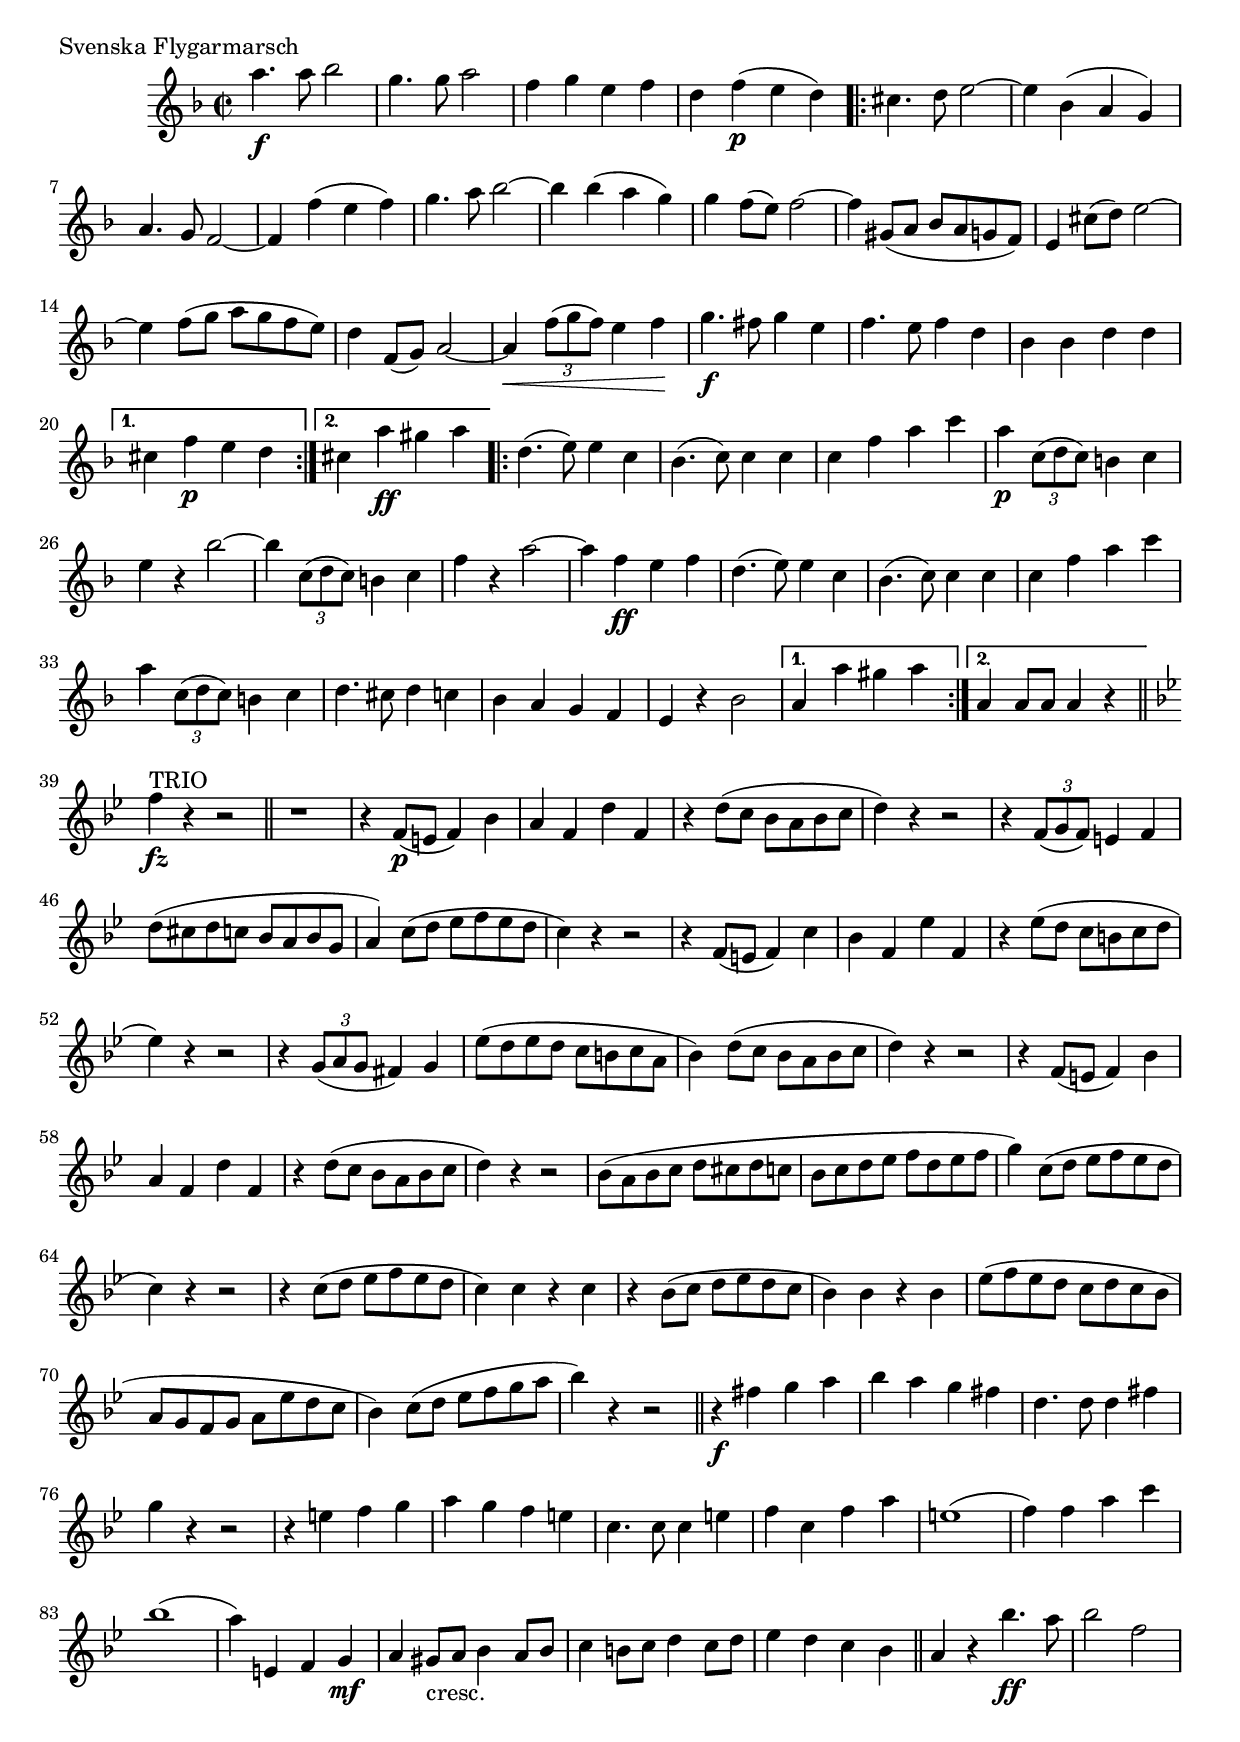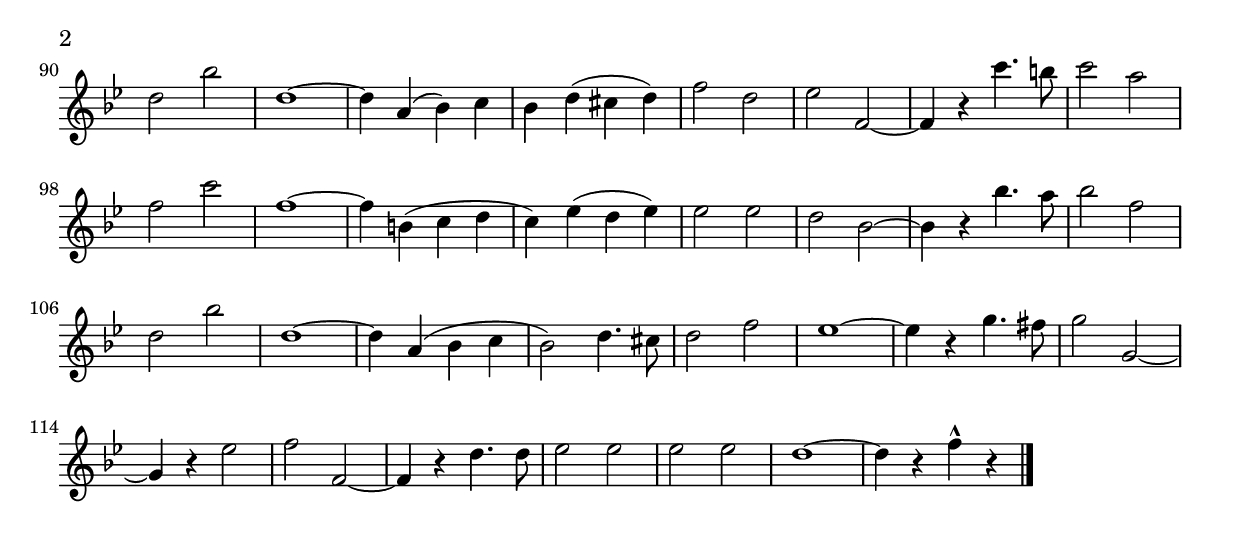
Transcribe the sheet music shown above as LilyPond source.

\version "2.16.0"
% When ready to include in collection: 1. Comment out paper.
% 				       2. Create include file of relative and
%					  header.
%Comment out from here
%{
#(set-default-paper-size "a4" 'Portrait)
#(set-global-staff-size 15) % set staff-size when ready to print

  \paper {
    indent = 0\mm
    scoreTitleMarkup = \markup {
      \fill-line {
        \null
        \fontsize #4 \bold \fromproperty #'header:piece
        \fromproperty #'header:composer
  
        }}}
%...to here
%}
  \score {
  	  
    % Svenska Polisens Marscher: 1. Svenska Flygarmarsch    
    \relative c'' { 
    	    \key f \major \time 2/2 
    	    \compressFullBarRests
    	    \set Score.markFormatter = #format-mark-box-letters
    	    \set Staff.instrumentName = #""
    	    \set Staff.shortInstrumentName = #""
    	    \clef treble
    a'4. \f a8 bes2      | % 1
    g4. g8 a2      | % 2
    f4 g e f       | % 3
    d4 f( \p e d)      | % 4
    
    \repeat volta 2 { %startrep
    	    cis4. d8 e2~      | % 5
    	    e4 bes( a g)      | % 6
    	    a4. g8 f2~      | % 7
    	    f4 f'( e f)      | % 8
    	    g4. a8 bes2~      | % 9
    	    bes4 bes( a g)      | % 10
    	    g f8( e) f2~      | % 11
    	    f4 gis,8( a bes a g f)      | % 12
    	    e4 cis'8( d) e2~      | % 13
    	    e4 f8( g a g f e)      | % 14
    	    d4 f,8( g) a2~      | % 15
    	    a4 \< \times 2/3{f'8( g f)  } e4 f \!      | % 16
    	    g4. \f fis8 g4 e      | % 17
    	    f4. e8 f4 d 	| % 18
    bes4 bes d d |} % end of repeat except alternate endings
    \alternative{ 
    	    {cis4 f \p e d       |} % 20
            {cis4 a' \ff gis a   |} % 21
    } %close alternatives
    
    \repeat volta 2 { %startrep 
    	    d,4.( e8) e4 c      | % 22
    	    bes4.( c8) c4 c      | % 23
    	    c f a c      | % 24
    	    a \p \times 2/3{c,8( d c)  } b4 c      | % 25
    	    e r bes'2~      | % 26
    	    bes4 \times 2/3{c,8( d c)  } b4 c      | % 27
    	    f r a2~      | % 28
    	    a4 f \ff e f      | % 29
    	    d4.( e8) e4 c      | % 30
    	    bes4.( c8) c4 c      | % 31
    	    c f a c      | % 32
    	    a \times 2/3{c,8( d c)  } b4 c      | % 33
    	    d4. cis8 d4 c      | % 34
    	    bes a g f 
    	e4 r bes'2} % end of repeat except alternate endings
    \alternative{ {a4 a' gis a       |} % 35
    	          {a,4 a8 a a4 r     |} % 36
                } %close alternatives

    \bar "||"     | % 37
    %barkeysig: 
    \key bes \major 
    f'4 ^\markup {\upright  "TRIO"} \fz r r2 
    \bar "||"     | % 39
    r1      | % 40
    r4 f,8( \p e f4) bes      | % 41
    a f d' f,      | % 42
    r d'8( c bes a bes c      | % 43
    d4) r r2      | % 44
    r4 \times 2/3{f,8( g f)  } e4 f      | % 45
    d'8( cis d c bes a bes g      | % 46
    a4) c8( d ees f ees d      | % 47
    c4) r r2      | % 48
    r4 f,8( e f4) c'      | % 49
    bes f ees' f,      | % 50
    r ees'8( d c b c d      | % 51
    ees4) r r2      | % 52
    r4 \times 2/3{g,8( a g  } fis4) g      | % 53
    ees'8( d ees d c b c a      | % 54
    bes4) d8( c bes a bes c      | % 55
    d4) r r2      | % 56
    r4 f,8( e f4) bes      | % 57
    a f d' f,      | % 58
    r d'8( c bes a bes c      | % 59
    d4) r r2      | % 60
    bes8( a bes c d cis d c      | % 61
    bes c d ees f d ees f      | % 62
    g4) c,8( d ees f ees d      | % 63
    c4) r r2      | % 64
    r4 c8( d ees f ees d      | % 65
    c4) c r c      | % 66
    r bes8( c d ees d c      | % 67
    bes4) bes r bes      | % 68
    ees8( f ees d c d c bes      | % 69
    a g f g a ees' d c      | % 70
    bes4) c8( d ees f g a   | % 71
    bes4) r r2 \bar "||"    | % 72
    r4 \f fis g a      | % 73
    bes a g fis      | % 74
    d4. d8 d4 fis      | % 75
    g r r2      | % 76
    r4 e f g      | % 77
    a g f e      | % 78
    c4. c8 c4 e      | % 79
    f c f a      | % 80
    e1(      | % 81
    f4) f a c      | % 82
    bes1(      | % 83
    a4) e, f g \mf      | % 84
    a gis8 _\markup{"cresc."} a bes4 a8 bes      | % 85
    c4 b8 c d4 c8 d      | % 86
    ees4 d c bes 
    \bar "||"     | % 87
    a4 r bes'4. \ff a8      | % 88
    bes2 f      | % 89
    d bes'      | % 90
    d,1~      | % 91
    d4 a( bes) c      | % 92
    bes d( cis d)      | % 93
    f2 d      | % 94
    ees f,~      | % 95
    f4 r c''4. b8      | % 96
    c2 a      | % 97
    f c'      | % 98
    f,1~      | % 99
    f4 b,( c d      | % 100
    c) ees( d ees)      | % 101
    ees2 ees      | % 102
    d bes~      | % 103
    bes4 r bes'4. a8      | % 104
    bes2 f      | % 105
    d bes'      | % 106
    d,1~      | % 107
    d4 a( bes c      | % 108
    bes2) d4. cis8      | % 109
    d2 f      | % 110
    ees1~      | % 111
    ees4 r g4. fis8      | % 112
    g2 g,~      | % 113
    g4 r ees'2      | % 114
    f f,~      | % 115
    f4 r d'4. d8      | % 116
    ees2 ees      | % 117
    ees ees      | % 118
    d1~     | % 119
    d4 r f-^ r \bar "|." 
}%end relative

    \header {
    	    piece = "Svenska Flygarmarsch"
    	    composer = "Helge Damberg"
    	}
    	\layout {ragged-last = ##t
    	}
  }%end score
